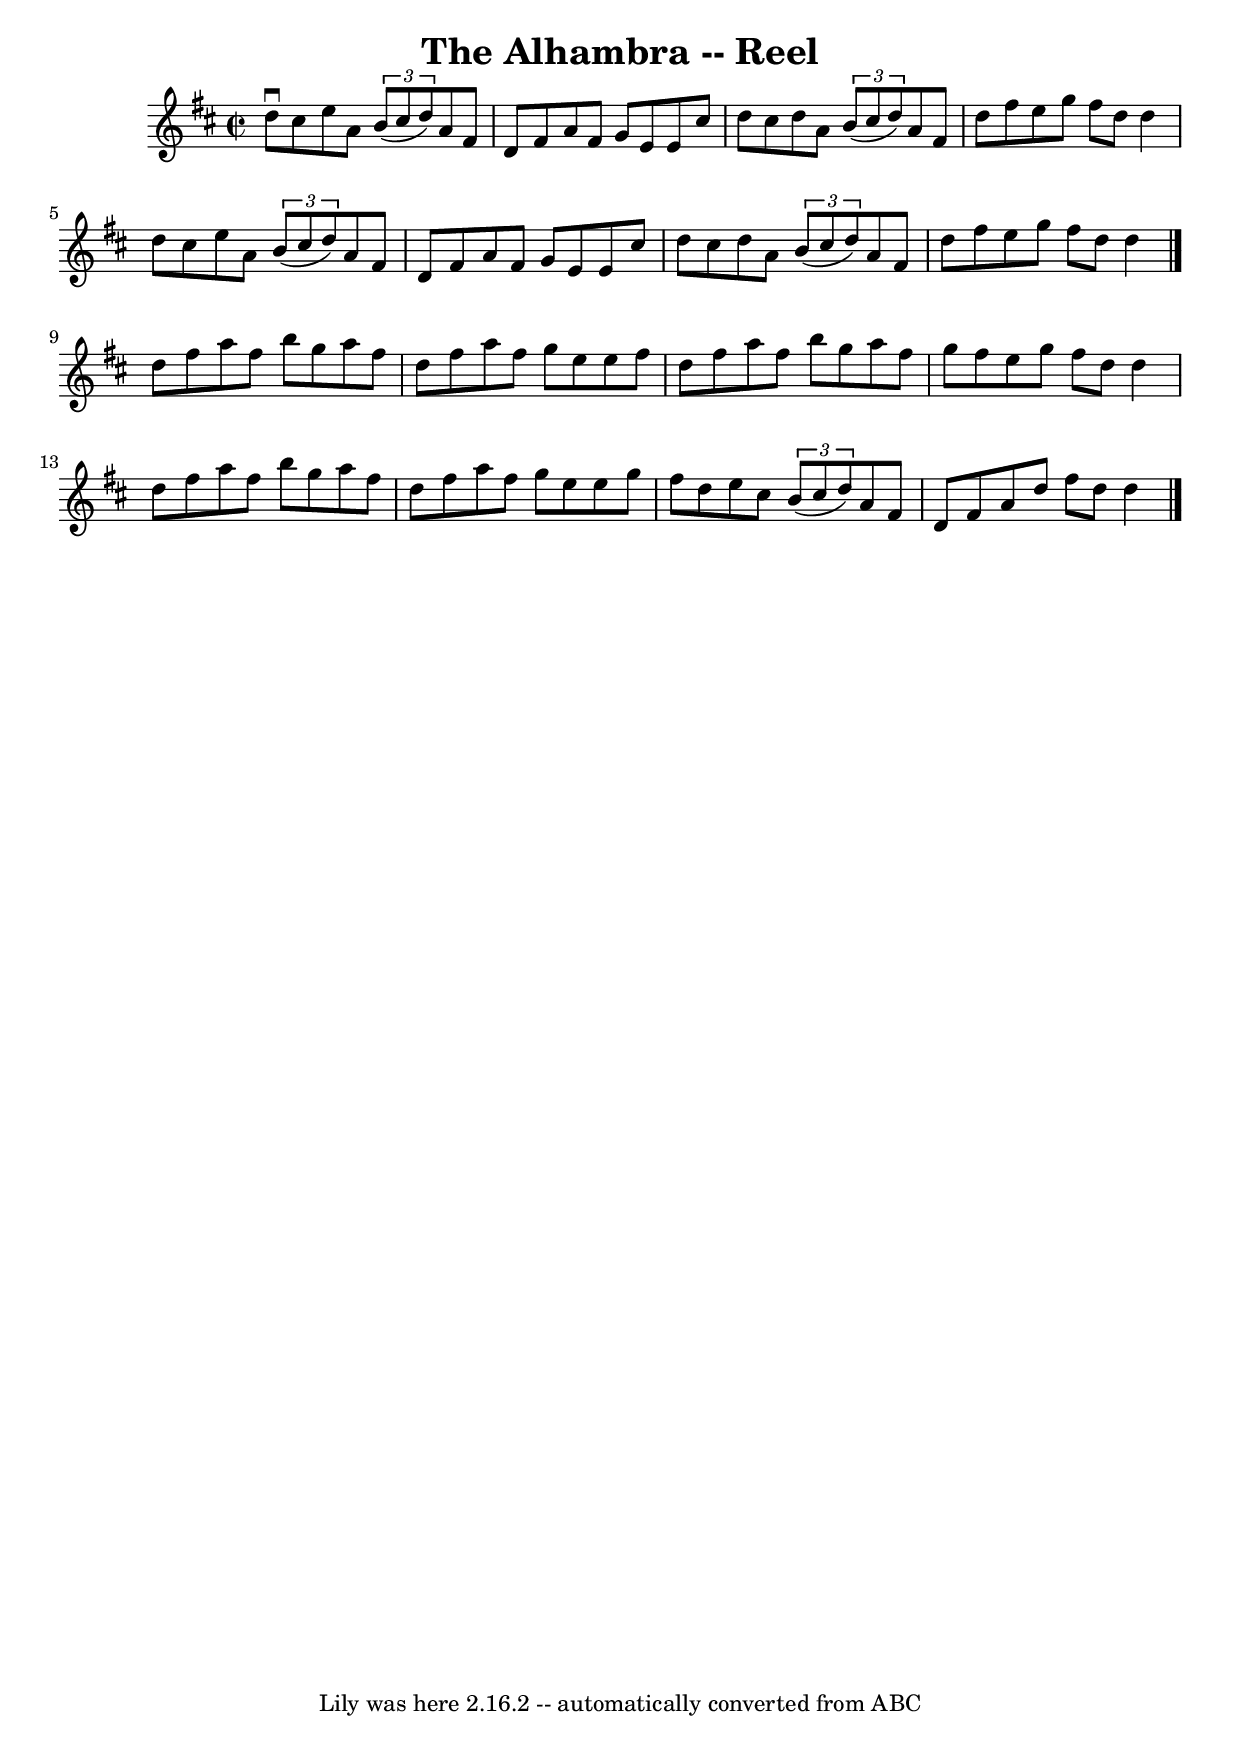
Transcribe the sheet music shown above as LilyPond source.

\version "2.7.40"
\include "Mammoth.ily"
\header {
	book = "Ryan's Mammoth Collection"
	crossRefNumber = "1"
	footnotes = "\\\\165"
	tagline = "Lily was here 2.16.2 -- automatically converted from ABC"
	title = "The Alhambra -- Reel"
}
voicedefault =  {
\set Score.defaultBarType = "empty"

\override Staff.TimeSignature #'style = #'C
 \time 2/2 \key d \major d''8^\downbow cis''8 e''8 a'8    
\times 2/3 { b'8 (cis''8 d''8) } a'8 fis'8    |
 d'8    
fis'8 a'8 fis'8 g'8 e'8 e'8 cis''8    |
 d''8    
cis''8 d''8 a'8    \times 2/3 { b'8 (cis''8 d''8) } a'8    
fis'8    |
 d''8 fis''8 e''8 g''8 fis''8 d''8 d''4    
|
 d''8 cis''8 e''8 a'8    \times 2/3 { b'8 (cis''8    
d''8) } a'8 fis'8    |
 d'8 fis'8 a'8 fis'8 g'8    
e'8 e'8 cis''8    |
 d''8 cis''8 d''8 a'8    
\times 2/3 { b'8 (cis''8 d''8) } a'8 fis'8    |
 d''8   
 fis''8 e''8 g''8 fis''8 d''8 d''4    \bar "|." d''8    
fis''8 a''8 fis''8 b''8 g''8 a''8 fis''8    |
 d''8   
 fis''8 a''8 fis''8 g''8 e''8 e''8 fis''8    |
 d''8  
 fis''8 a''8 fis''8 b''8 g''8 a''8 fis''8    |
 g''8 
 fis''8 e''8 g''8 fis''8 d''8 d''4    |
 d''8    
fis''8 a''8 fis''8 b''8 g''8 a''8 fis''8    |
 d''8   
 fis''8 a''8 fis''8 g''8 e''8 e''8 g''8    |
 fis''8  
 d''8 e''8 cis''8    \times 2/3 { b'8 (cis''8 d''8) } a'8   
 fis'8    |
 d'8 fis'8 a'8 d''8 fis''8 d''8 d''4    
|
   \bar "|."   
}

\score{
    <<

	\context Staff="default"
	{
	    \voicedefault 
	}

    >>
	\layout {
	}
	\midi {}
}
